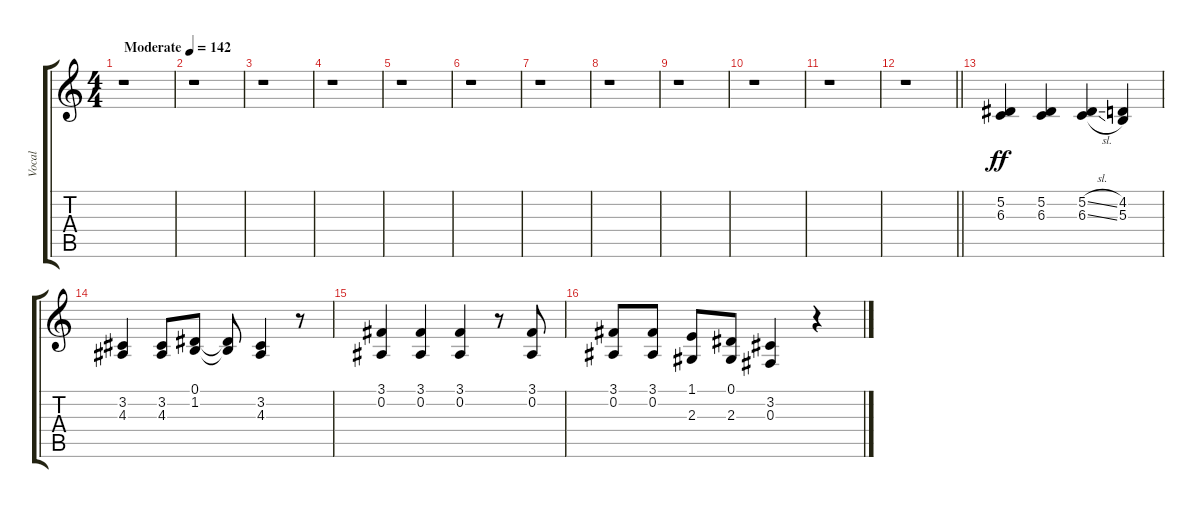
\track ("Vocal" "Vocal") {instrument voiceoohs bank 1}
\staff {score tabs}
\tuning (Eb4 Bb3 Gb3 Db3 Ab2 Eb2) {hide}
\ts (4 4)
\tempo (142 "Moderate")
\clef g2
\ks c
r.1{dy ff instrument voiceoohs} |
r.1 |
r.1 |
r.1 |
r.1 |
r.1 |
r.1 |
r.1 |
r.1 |
r.1 |
r.1 |
\barLineRight lightlight
r.1 |
(5.2 6.3).4 (5.2 6.3).4 (5.2{sl} 6.3{sl}).4 (4.2 5.3).4 |
(3.2 4.3).4 (3.2 4.3).8 (0.1 1.2).8 (0.1{t} 1.2{t}).8 (3.2 4.3).4 r.8 |
(3.1 0.2).4 (3.1 0.2).4 (3.1 0.2).4 r.8 (3.1 0.2).8 |
(3.1 0.2).8 (3.1 0.2).8 (1.1 2.3).8 (0.1 2.3).8 (3.2 0.3).4 r.4
